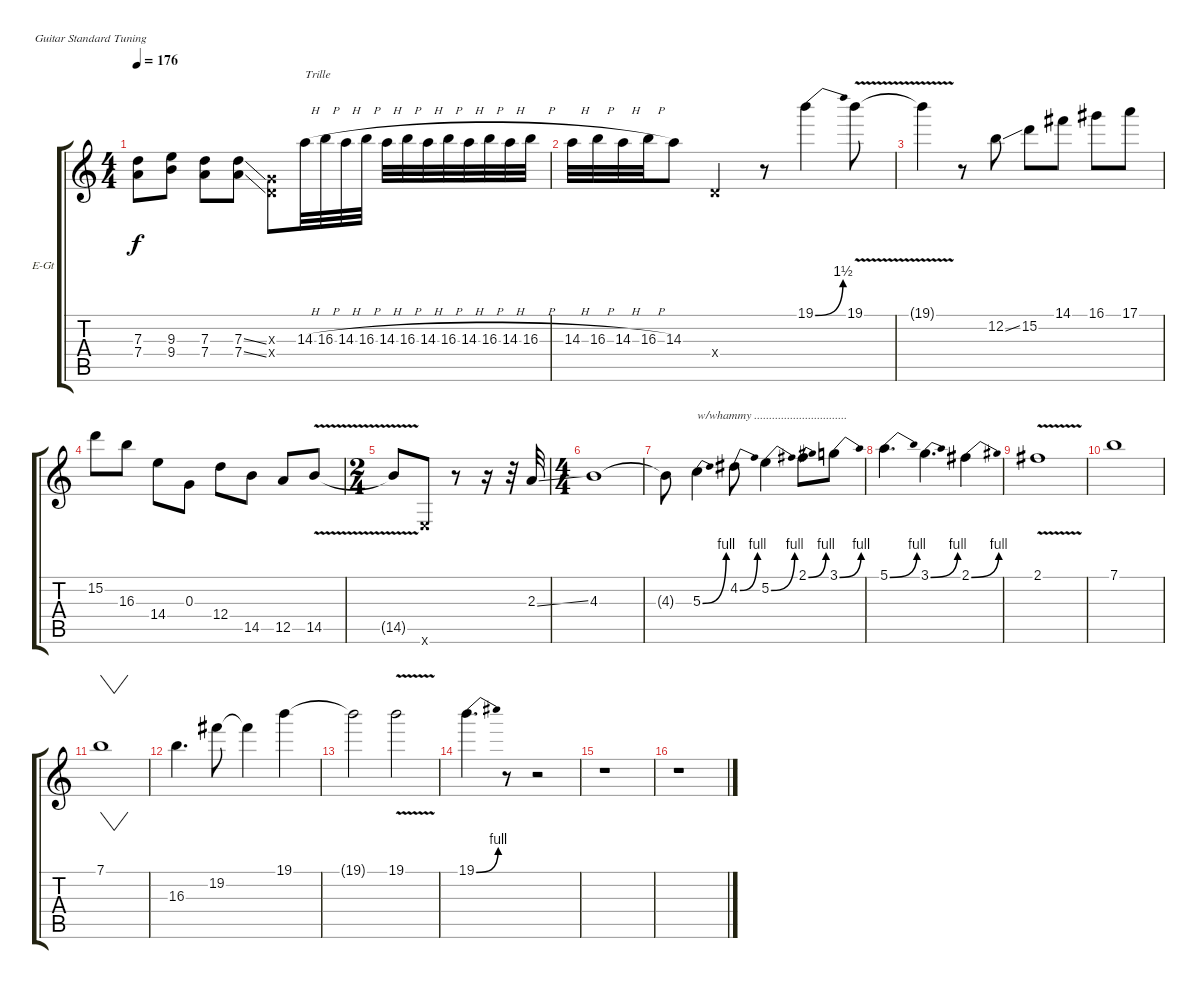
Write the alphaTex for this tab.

\bracketExtendMode groupsimilarinstruments
\firstSystemTrackNameOrientation horizontal
\otherSystemsTrackNameOrientation horizontal
\track ("Lead Guitar" "E-Gt") {instrument distortionguitar}
\staff {score tabs}
\tuning (E4 B3 G3 D3 A2 E2)
\ts (4 4)
\tempo 176
\clef g2
\ks c
(7.3 7.4).8{dy f} (9.3 9.4).8 (7.3 7.4).8 (7.3{ss} 7.4{ss}).8 (0.3{x} 0.4{x}).8 14.3{h}.32{txt "Trille"} 16.3{h}.32 14.3{h}.32 16.3{h}.32 14.3{h}.32 16.3{h}.32 14.3{h}.32 16.3{h}.32 14.3{h}.32 16.3{h}.32 14.3{h}.32 16.3{h}.32 |
14.3{h}.32 16.3{h}.32 14.3{h}.32 16.3{h}.32 14.3.8 0.4{x}.4 r.8 19.1{be (bend 0 0 60 6)}.4 19.1{v}.8 |
19.1{v t}.4 r.8 12.2{ss}.8 15.2.8 14.1.8 16.1.8 17.1.8 |
15.2.8 16.3.8 14.4.8 0.3.8 12.4.8 14.5.8 12.5.8 14.5{v}.8 |
\ts (2 4)
\beaming (8 2 2)
14.5{v t}.8 0.6{x}.8 r.8 r.16 r.32 2.3{ss}.32 |
\ts (4 4)
\beaming (8 2 2 2 2)
4.3.1 |
4.3{t}.8 5.3{be (bend 0 0 60 4)}.4{txt "w/whammy ..............................."} 4.2{be (bend 0 0 60 4)}.8 5.2{be (bend 0 0 60 4)}.4 2.1{be (bend 0 0 60 4)}.8 3.1{be (bend 0 0 60 4)}.8 |
5.1{be (bend 0 0 60 4)}.4{d} 3.1{be (bend 0 0 60 4)}.4{d} 2.1{be (bend 0 0 60 4)}.4 |
2.1{v}.1 |
7.1.1 |
7.1.1{vw} |
16.3.4{d} 19.2.8 19.2{t}.4 19.1.4 |
19.1{t}.2 19.1{v}.2 |
19.1{be (bend 0 0 60 4)}.4{d} r.8 r.2 |
r.1 |
r.1
